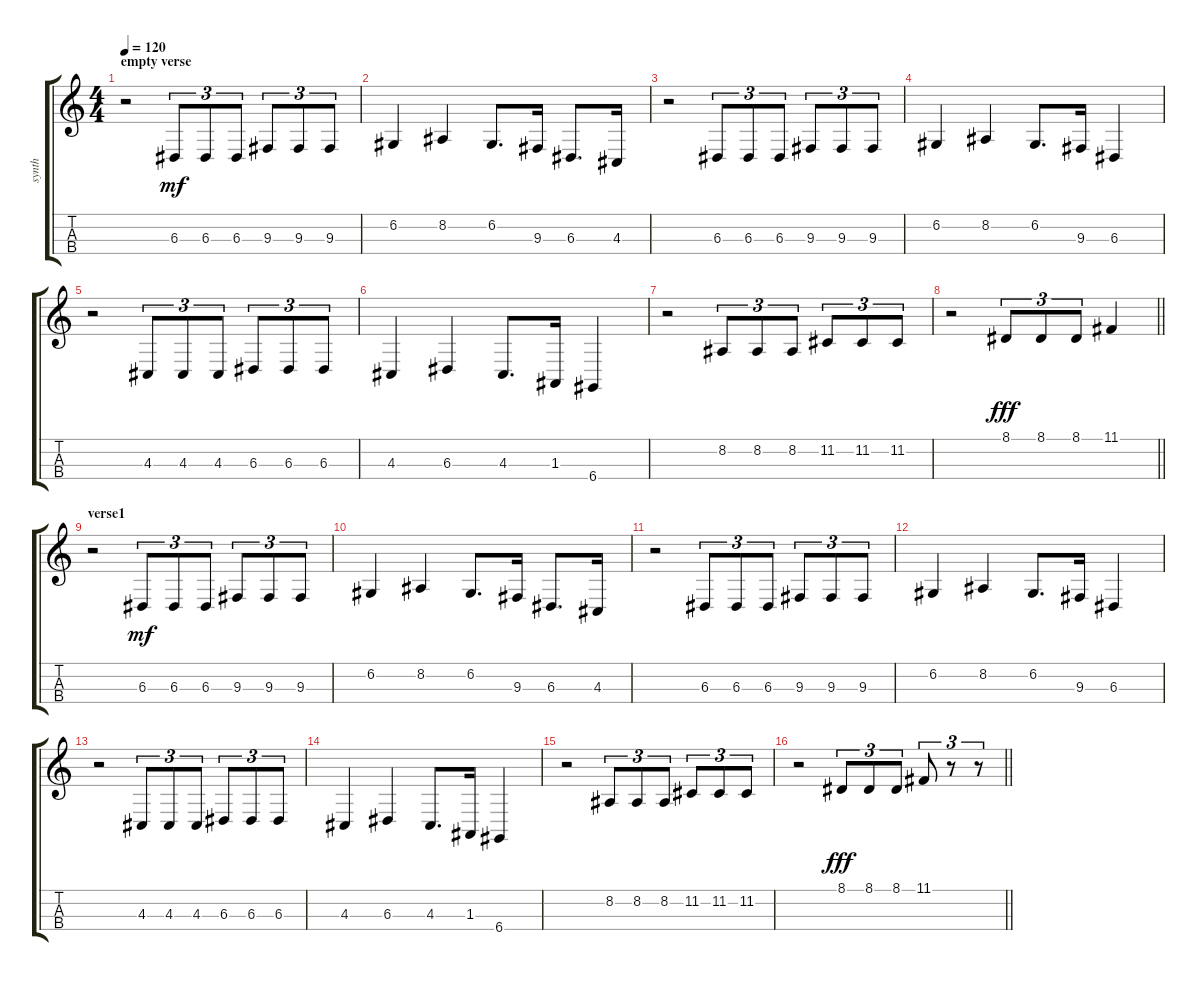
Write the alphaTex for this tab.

\track ("synth" "synth") {instrument pizzicatostrings}
\staff {score tabs}
\tuning (G3 D3 A2 D2) {hide}
\ts (4 4)
\section ("" "empty verse")
\tempo 120
\clef g2
\ks c
r.2{dy fff volume 13 instrument lead1square} 6.3.8{tu (3 2) dy mf} 6.3.8{tu (3 2)} 6.3.8{tu (3 2)} 9.3.8{tu (3 2)} 9.3.8{tu (3 2)} 9.3.8{tu (3 2)} |
6.2.4 8.2.4 6.2.8{d} 9.3.16 6.3.8{d} 4.3.16 |
r.2 6.3.8{tu (3 2)} 6.3.8{tu (3 2)} 6.3.8{tu (3 2)} 9.3.8{tu (3 2)} 9.3.8{tu (3 2)} 9.3.8{tu (3 2)} |
6.2.4 8.2.4 6.2.8{d} 9.3.16 6.3.4 |
r.2 4.3.8{tu (3 2)} 4.3.8{tu (3 2)} 4.3.8{tu (3 2)} 6.3.8{tu (3 2)} 6.3.8{tu (3 2)} 6.3.8{tu (3 2)} |
4.3.4 6.3.4 4.3.8{d} 1.3.16 6.4.4 |
r.2 8.2.8{tu (3 2)} 8.2.8{tu (3 2)} 8.2.8{tu (3 2)} 11.2.8{tu (3 2)} 11.2.8{tu (3 2)} 11.2.8{tu (3 2)} |
\barLineRight lightlight
r.2 8.1.8{tu (3 2) dy fff} 8.1.8{tu (3 2)} 8.1.8{tu (3 2)} 11.1.4 |
\section ("" "verse1")
r.2 6.3.8{tu (3 2) dy mf} 6.3.8{tu (3 2)} 6.3.8{tu (3 2)} 9.3.8{tu (3 2)} 9.3.8{tu (3 2)} 9.3.8{tu (3 2)} |
6.2.4 8.2.4 6.2.8{d} 9.3.16 6.3.8{d} 4.3.16 |
r.2 6.3.8{tu (3 2)} 6.3.8{tu (3 2)} 6.3.8{tu (3 2)} 9.3.8{tu (3 2)} 9.3.8{tu (3 2)} 9.3.8{tu (3 2)} |
6.2.4 8.2.4 6.2.8{d} 9.3.16 6.3.4 |
r.2 4.3.8{tu (3 2)} 4.3.8{tu (3 2)} 4.3.8{tu (3 2)} 6.3.8{tu (3 2)} 6.3.8{tu (3 2)} 6.3.8{tu (3 2)} |
4.3.4 6.3.4 4.3.8{d} 1.3.16 6.4.4 |
r.2 8.2.8{tu (3 2)} 8.2.8{tu (3 2)} 8.2.8{tu (3 2)} 11.2.8{tu (3 2)} 11.2.8{tu (3 2)} 11.2.8{tu (3 2)} |
\barLineRight lightlight
r.2 8.1.8{tu (3 2) dy fff} 8.1.8{tu (3 2)} 8.1.8{tu (3 2)} 11.1.8{tu (3 2)} r.8{tu (3 2)} r.8{tu (3 2)}
